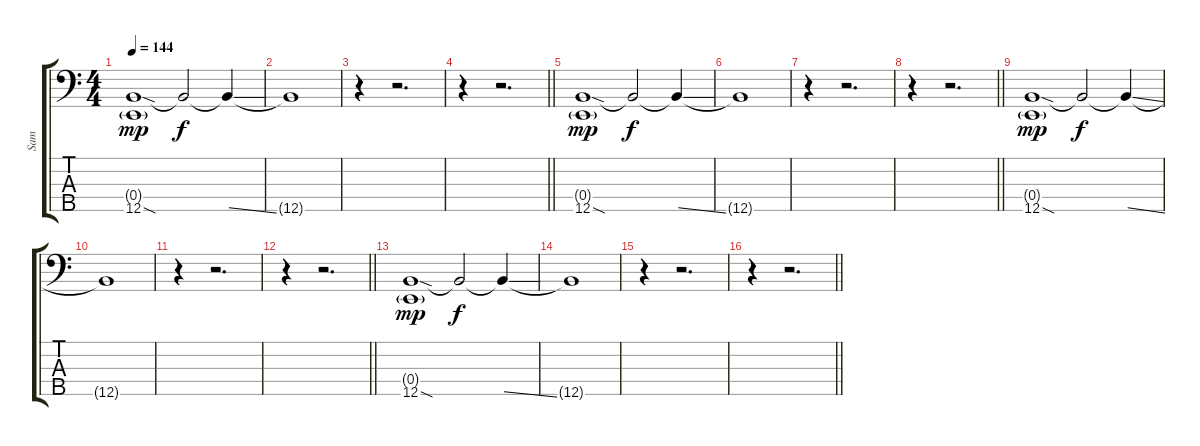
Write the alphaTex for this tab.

\track ("Sam" "Sam") {instrument electricbassfinger}
\staff {score tabs}
\tuning (G2 D2 A1 E1 B0) {hide}
\ts (4 4)
\tempo 144
\clef f4
\ks c
(0.4{g} 12.5{sod}).1{dy mp} 12.5{t}.2{dy f} 12.5{ss t}.4 |
12.5{t}.1 |
r.4 r.2{d} |
\barLineRight lightlight
r.4 r.2{d} |
(0.4{g} 12.5{sod}).1{dy mp} 12.5{t}.2{dy f} 12.5{ss t}.4 |
12.5{t}.1 |
r.4 r.2{d} |
\barLineRight lightlight
r.4 r.2{d} |
(0.4{g} 12.5{sod}).1{dy mp} 12.5{t}.2{dy f} 12.5{ss t}.4 |
12.5{t}.1 |
r.4 r.2{d} |
\barLineRight lightlight
r.4 r.2{d} |
(0.4{g} 12.5{sod}).1{dy mp} 12.5{t}.2{dy f} 12.5{ss t}.4 |
12.5{t}.1 |
r.4 r.2{d} |
\barLineRight lightlight
r.4 r.2{d}
